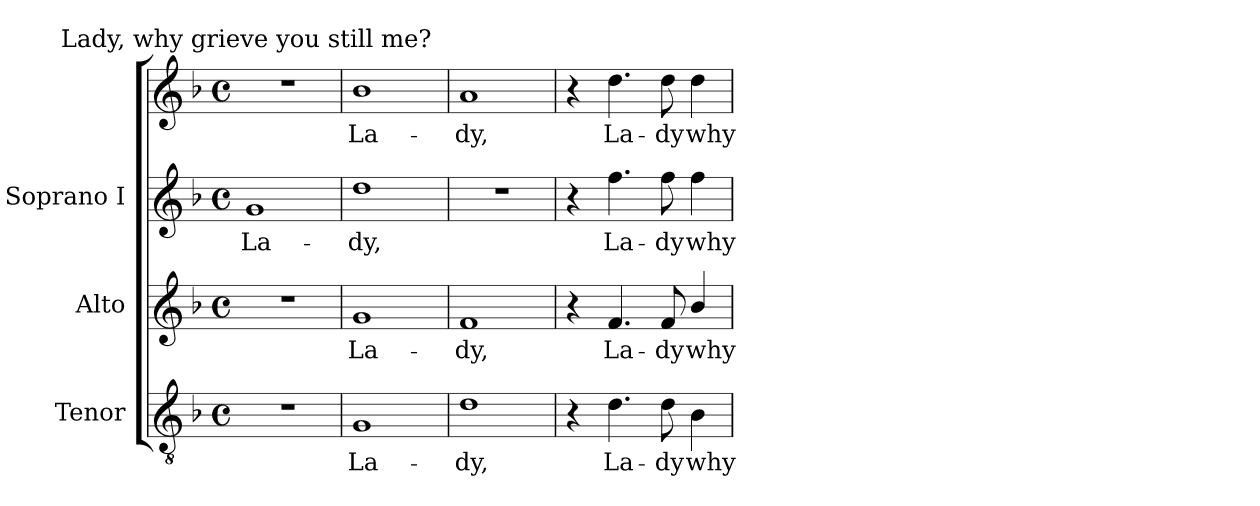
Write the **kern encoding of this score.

**kern	**text	**kern	**text	**kern	**text	**kern	**text
*part3	*part3	*part2	*part2	*part1	*part1	*part1	*part1
*staff4	*staff4	*staff3	*staff3	*staff2	*staff2	*staff1	*staff1
*I"Tenor	*	*I"Alto	*	*I"Soprano I	*	*	*
*I'T	*	*I'A	*	*I'S	*	*	*
*clefGv2	*	*clefG2	*	*clefG2	*	*clefG2	*
*k[b-]	*	*k[b-]	*	*k[b-]	*	*k[b-]	*
*F:	*	*F:	*	*F:	*	*F:	*
*M4/4	*	*M4/4	*	*M4/4	*	*M4/4	*
*met(c)	*	*met(c)	*	*met(c)	*	*met(c)	*
=1	=1	=1	=1	=1	=1	=1	=1
!	!	!	!	!	!	!LO:TX:a:cj:t=Lady, why grieve you still me?	!
!	!	!	!	!	!LO:LY:b	!	!
1r	.	1r	.	1g	La-	1r	.
=2	=2	=2	=2	=2	=2	=2	=2
!	!LO:LY:b	!	!LO:LY:b	!	!LO:LY:b	!	!LO:LY:b
1G	La-	1g	La-	1dd	-dy,	1b-	-La-
=3	=3	=3	=3	=3	=3	=3	=3
!	!LO:LY:b	!	!LO:LY:b	!	!	!	!LO:LY:b
1d	-dy,	1f	-dy,	1r	.	1a	dy,
=4	=4	=4	=4	=4	=4	=4	=4
4r	.	4r	.	4r	.	4r	.
!	!LO:LY:b	!	!LO:LY:b	!	!LO:LY:b	!	!LO:LY:b
4.d	La-	4.f	La-	4.ff	La-	4.dd	La-
!	!LO:LY:b	!	!LO:LY:b	!	!LO:LY:b	!	!LO:LY:b
8d	-dy	8f	-dy	8ff	-dy	8dd	-dy
!	!LO:LY:b	!	!LO:LY:b	!	!LO:LY:b	!	!LO:LY:b
4B-	why	4b-/	why	4ff	why	4dd	why
=	=	=	=	=	=	=	=
*-	*-	*-	*-	*-	*-	*-	*-
